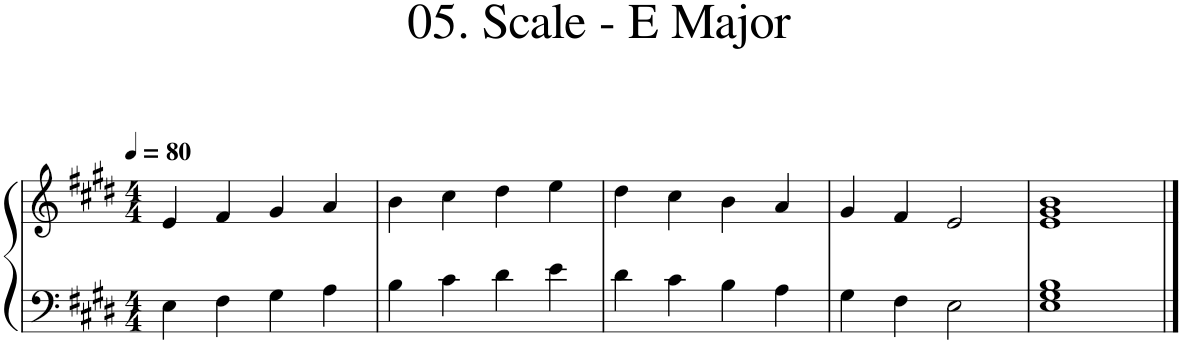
**kern	**kern
*part1	*part1
*staff2	*staff1
*I"Piano	*
*I'Pno.	*
*clefF4	*clefG2
*k[f#c#g#d#]	*k[f#c#g#d#]
*M4/4	*M4/4
*MM80	*MM80
=1	=1
4E\	4e/
4F#\	4f#/
4G#\	4g#/
4A\	4a/
=2	=2
4B\	4b\
4c#\	4cc#\
4d#\	4dd#\
4e\	4ee\
=3	=3
4d#\	4dd#\
4c#\	4cc#\
4B\	4b\
4A\	4a/
=4	=4
4G#\	4g#/
4F#\	4f#/
2E\	2e/
=5	=5
1E 1G# 1B	1e 1g# 1b
==	==
*-	*-
